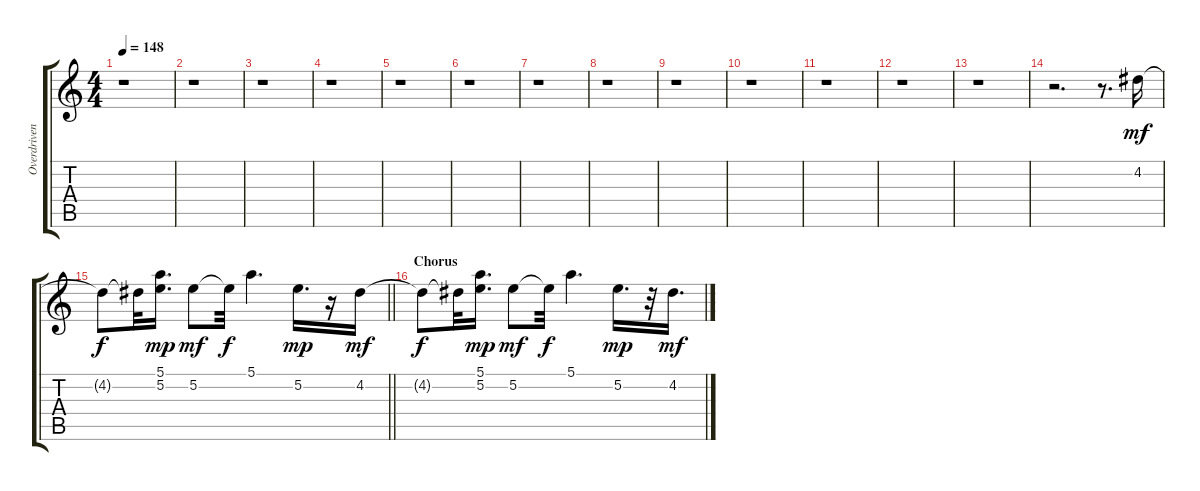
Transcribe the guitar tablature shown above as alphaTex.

\track ("Overdriven Guitar" "Overdriven") {mute instrument overdrivenguitar}
\staff {score tabs}
\tuning (E4 B3 G3 D3 A2 E2) {hide}
\ts (4 4)
\tempo 148
\clef g2
\ks c
r.1{dy mf} |
r.1 |
r.1 |
r.1 |
r.1 |
r.1 |
r.1 |
r.1 |
r.1 |
r.1 |
r.1 |
r.1 |
r.1 |
r.2{d} r.8{d} 4.2.16 |
\barLineRight lightlight
4.2{t}.8{dy f} 4.2{t}.32 (5.1 5.2).16{d dy mp} 5.2.8{dy mf} 5.2{t}.32{dy f} 5.1.4{d} 5.2.16{d dy mp} r.16 4.2.16{dy mf} |
\section ("" "Chorus")
4.2{t}.8{dy f} 4.2{t}.32 (5.1 5.2).16{d dy mp} 5.2.8{dy mf} 5.2{t}.32{dy f} 5.1.4{d} 5.2.16{d dy mp} r.32 4.2.16{d dy mf}
